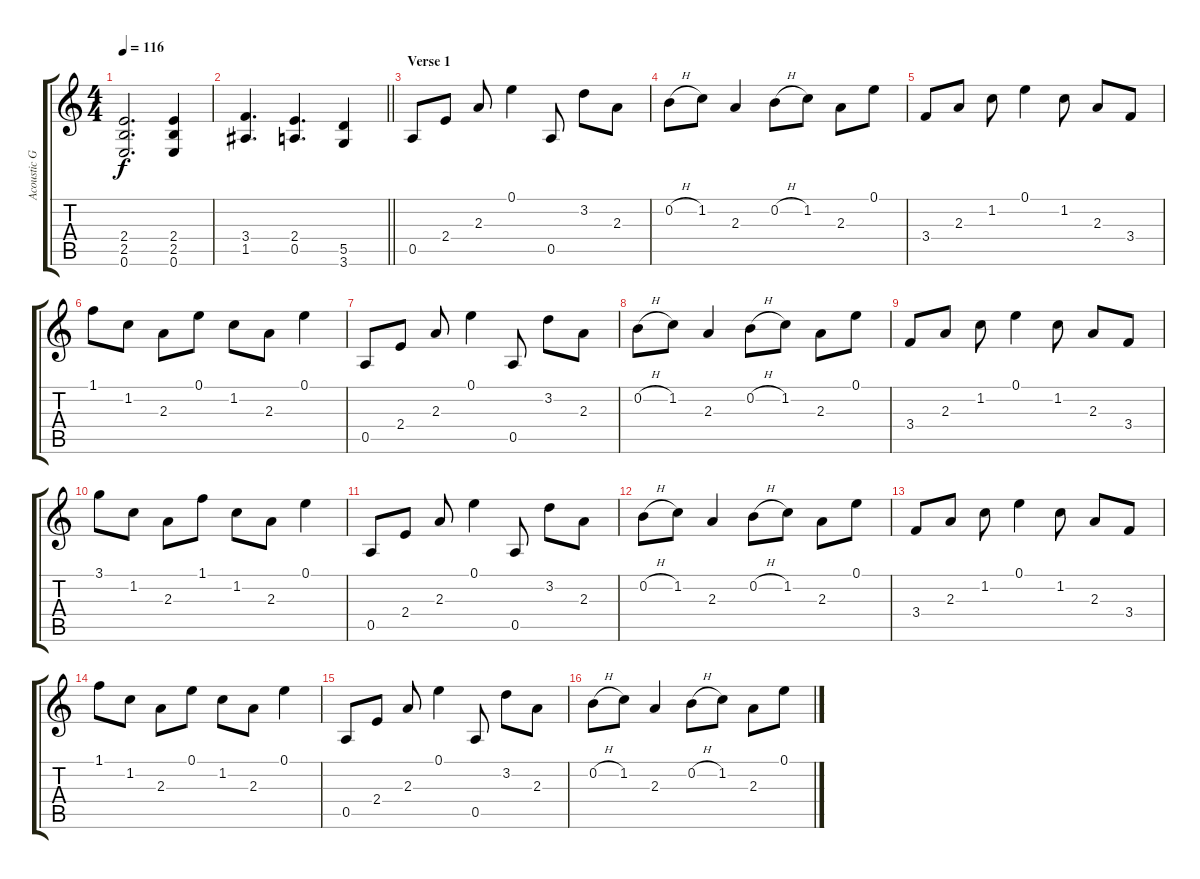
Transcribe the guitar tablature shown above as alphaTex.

\track ("Acoustic Guitar" "Acoustic G") {instrument acousticguitarsteel}
\staff {score tabs}
\tuning (E4 B3 G3 D3 A2 E2) {hide}
\ts (4 4)
\tempo 116
\clef g2
\ks c
(2.4 2.5 0.6).2{d dy f} (2.4 2.5 0.6).4 |
\barLineRight lightlight
(3.4 1.5).4{d} (2.4 0.5).4{d} (5.5 3.6).4 |
\section ("" "Verse 1")
0.5.8{volume 5 balance 8 instrument acousticguitarsteel} 2.4.8 2.3.8 0.1.4 0.5.8 3.2.8 2.3.8 |
0.2{h}.8 1.2.8 2.3.4 0.2{h}.8 1.2.8 2.3.8 0.1.8 |
3.4.8 2.3.8 1.2.8 0.1.4 1.2.8 2.3.8 3.4.8 |
1.1.8 1.2.8 2.3.8 0.1.8 1.2.8 2.3.8 0.1.4 |
0.5.8 2.4.8 2.3.8 0.1.4 0.5.8 3.2.8 2.3.8 |
0.2{h}.8 1.2.8 2.3.4 0.2{h}.8 1.2.8 2.3.8 0.1.8 |
3.4.8 2.3.8 1.2.8 0.1.4 1.2.8 2.3.8 3.4.8 |
3.1.8 1.2.8 2.3.8 1.1.8 1.2.8 2.3.8 0.1.4 |
0.5.8 2.4.8 2.3.8 0.1.4 0.5.8 3.2.8 2.3.8 |
0.2{h}.8 1.2.8 2.3.4 0.2{h}.8 1.2.8 2.3.8 0.1.8 |
3.4.8 2.3.8 1.2.8 0.1.4 1.2.8 2.3.8 3.4.8 |
1.1.8 1.2.8 2.3.8 0.1.8 1.2.8 2.3.8 0.1.4 |
0.5.8 2.4.8 2.3.8 0.1.4 0.5.8 3.2.8 2.3.8 |
0.2{h}.8 1.2.8 2.3.4 0.2{h}.8 1.2.8 2.3.8 0.1.8
